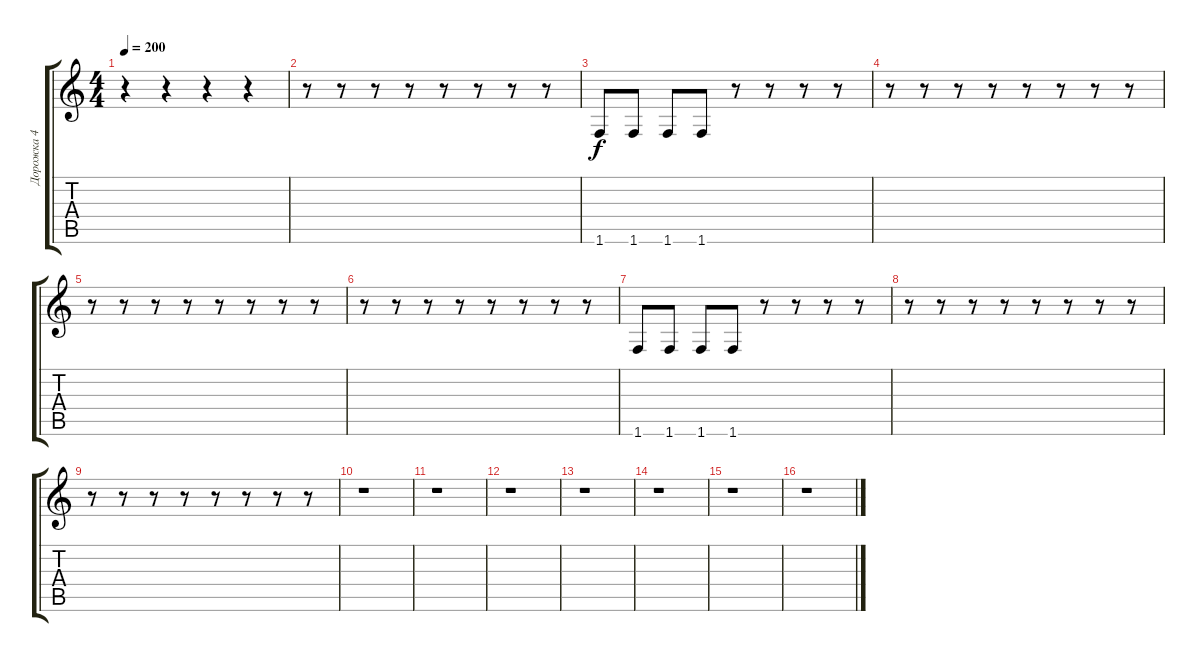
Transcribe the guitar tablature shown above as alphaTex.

\track ("Дорожка 4" "Дорожка 4") {instrument electricbasspick}
\staff {score tabs}
\tuning (E4 B3 G3 D3 A2 E2) {hide}
\ts (4 4)
\tempo 200
\clef g2
\ks c
r.4{dy f} r.4 r.4 r.4 |
r.8 r.8 r.8 r.8 r.8 r.8 r.8 r.8 |
1.6.8 1.6.8 1.6.8 1.6.8 r.8 r.8 r.8 r.8 |
r.8 r.8 r.8 r.8 r.8 r.8 r.8 r.8 |
r.8 r.8 r.8 r.8 r.8 r.8 r.8 r.8 |
r.8 r.8 r.8 r.8 r.8 r.8 r.8 r.8 |
1.6.8 1.6.8 1.6.8 1.6.8 r.8 r.8 r.8 r.8 |
r.8 r.8 r.8 r.8 r.8 r.8 r.8 r.8 |
r.8 r.8 r.8 r.8 r.8 r.8 r.8 r.8 |
r.1 |
r.1 |
r.1 |
r.1 |
r.1 |
r.1 |
r.1
